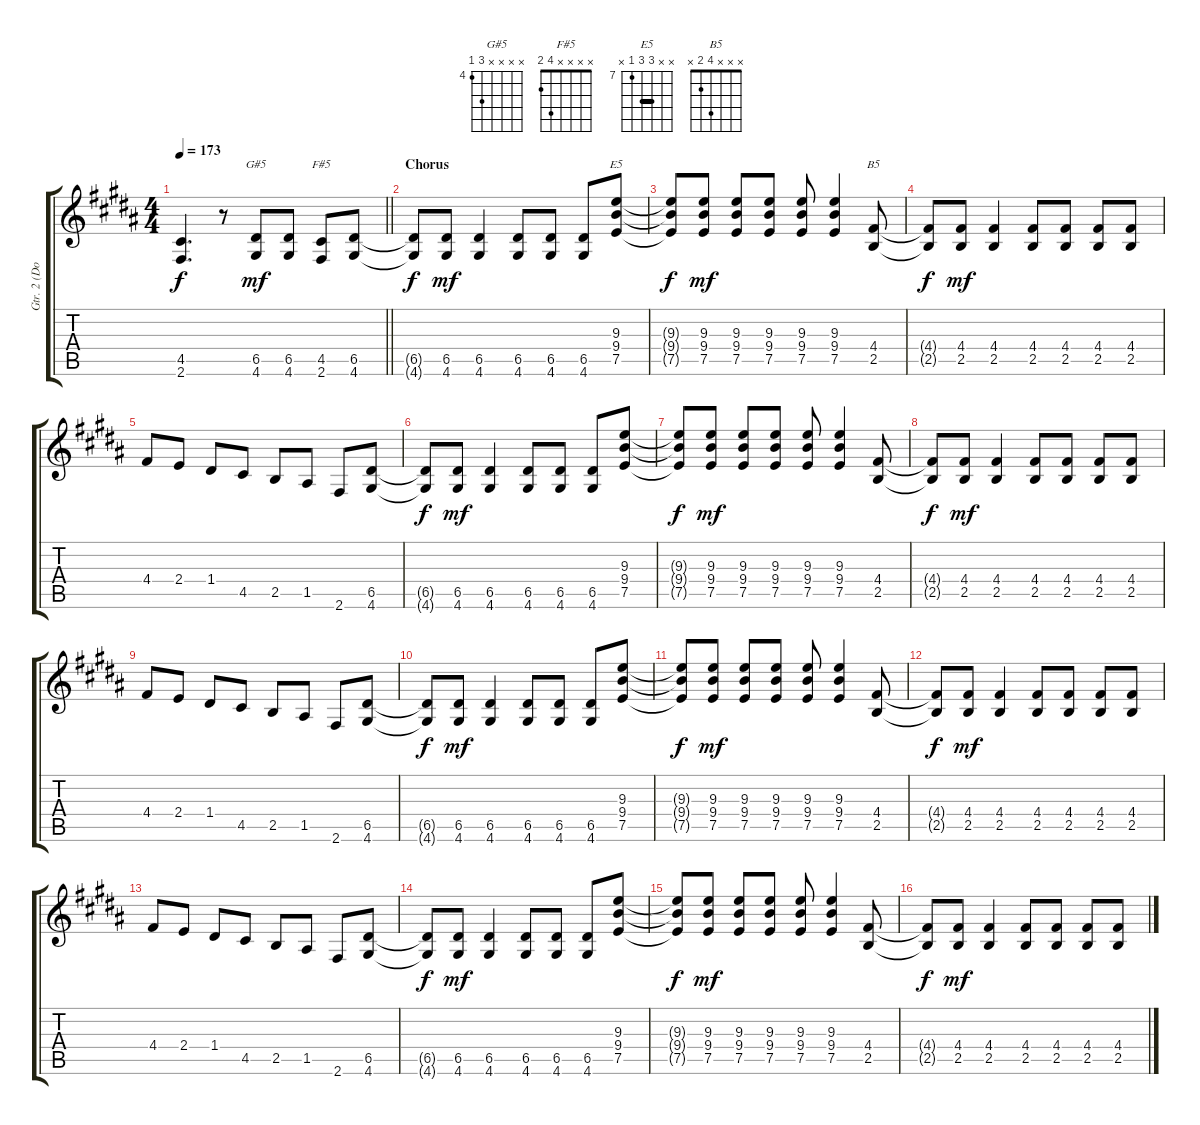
\track ("Gtr. 2 (Doubled)" "Gtr. 2 (Do") {instrument distortionguitar}
\staff {score tabs}
\tuning (E4 B3 G3 D3 A2 E2) {hide}
\chord ("G#5" x x x x 6 4) {firstfret 4}
\chord ("F#5" x x x x 4 2)
\chord ("E5" x x 9 9 7 x) {firstfret 7 barre 9}
\chord ("B5" x x x 4 2 x)
\ts (4 4)
\tempo 173
\clef g2
\barLineRight lightlight
\ks g#minor
(4.5{t} 2.6{t}).4{d dy f} r.8 (6.5 4.6).8{ch "G#5" dy mf} (6.5 4.6).8 (4.5 2.6).8{ch "F#5"} (6.5 4.6).8 |
\section ("" "Chorus")
(6.5{t} 4.6{t}).8{dy f} (6.5 4.6).8{dy mf} (6.5 4.6).4 (6.5 4.6).8 (6.5 4.6).8 (6.5 4.6).8 (9.3 9.4 7.5).8{ch "E5"} |
(9.3{t} 9.4{t} 7.5{t}).8{dy f beam Up} (9.3 9.4 7.5).8{dy mf beam Up} (9.3 9.4 7.5).8{beam Up} (9.3 9.4 7.5).8{beam Up} (9.3 9.4 7.5).8{beam Up} (9.3 9.4 7.5).4{beam Up} (4.4 2.5).8{ch "B5"} |
(4.4{t} 2.5{t}).8{dy f} (4.4 2.5).8{dy mf} (4.4 2.5).4 (4.4 2.5).8 (4.4 2.5).8 (4.4 2.5).8 (4.4 2.5).8 |
4.4.8 2.4.8 1.4.8 4.5.8 2.5.8 1.5.8 2.6.8 (6.5 4.6).8 |
(6.5{t} 4.6{t}).8{dy f} (6.5 4.6).8{dy mf} (6.5 4.6).4 (6.5 4.6).8 (6.5 4.6).8 (6.5 4.6).8 (9.3 9.4 7.5).8 |
(9.3{t} 9.4{t} 7.5{t}).8{dy f beam Up} (9.3 9.4 7.5).8{dy mf beam Up} (9.3 9.4 7.5).8{beam Up} (9.3 9.4 7.5).8{beam Up} (9.3 9.4 7.5).8{beam Up} (9.3 9.4 7.5).4{beam Up} (4.4 2.5).8 |
(4.4{t} 2.5{t}).8{dy f} (4.4 2.5).8{dy mf} (4.4 2.5).4 (4.4 2.5).8 (4.4 2.5).8 (4.4 2.5).8 (4.4 2.5).8 |
4.4.8 2.4.8 1.4.8 4.5.8 2.5.8 1.5.8 2.6.8 (6.5 4.6).8 |
(6.5{t} 4.6{t}).8{dy f} (6.5 4.6).8{dy mf} (6.5 4.6).4 (6.5 4.6).8 (6.5 4.6).8 (6.5 4.6).8 (9.3 9.4 7.5).8 |
(9.3{t} 9.4{t} 7.5{t}).8{dy f beam Up} (9.3 9.4 7.5).8{dy mf beam Up} (9.3 9.4 7.5).8{beam Up} (9.3 9.4 7.5).8{beam Up} (9.3 9.4 7.5).8{beam Up} (9.3 9.4 7.5).4{beam Up} (4.4 2.5).8 |
(4.4{t} 2.5{t}).8{dy f} (4.4 2.5).8{dy mf} (4.4 2.5).4 (4.4 2.5).8 (4.4 2.5).8 (4.4 2.5).8 (4.4 2.5).8 |
4.4.8 2.4.8 1.4.8 4.5.8 2.5.8 1.5.8 2.6.8 (6.5 4.6).8 |
(6.5{t} 4.6{t}).8{dy f} (6.5 4.6).8{dy mf} (6.5 4.6).4 (6.5 4.6).8 (6.5 4.6).8 (6.5 4.6).8 (9.3 9.4 7.5).8 |
(9.3{t} 9.4{t} 7.5{t}).8{dy f beam Up} (9.3 9.4 7.5).8{dy mf beam Up} (9.3 9.4 7.5).8{beam Up} (9.3 9.4 7.5).8{beam Up} (9.3 9.4 7.5).8{beam Up} (9.3 9.4 7.5).4{beam Up} (4.4 2.5).8 |
(4.4{t} 2.5{t}).8{dy f} (4.4 2.5).8{dy mf} (4.4 2.5).4 (4.4 2.5).8 (4.4 2.5).8 (4.4 2.5).8 (4.4 2.5).8
